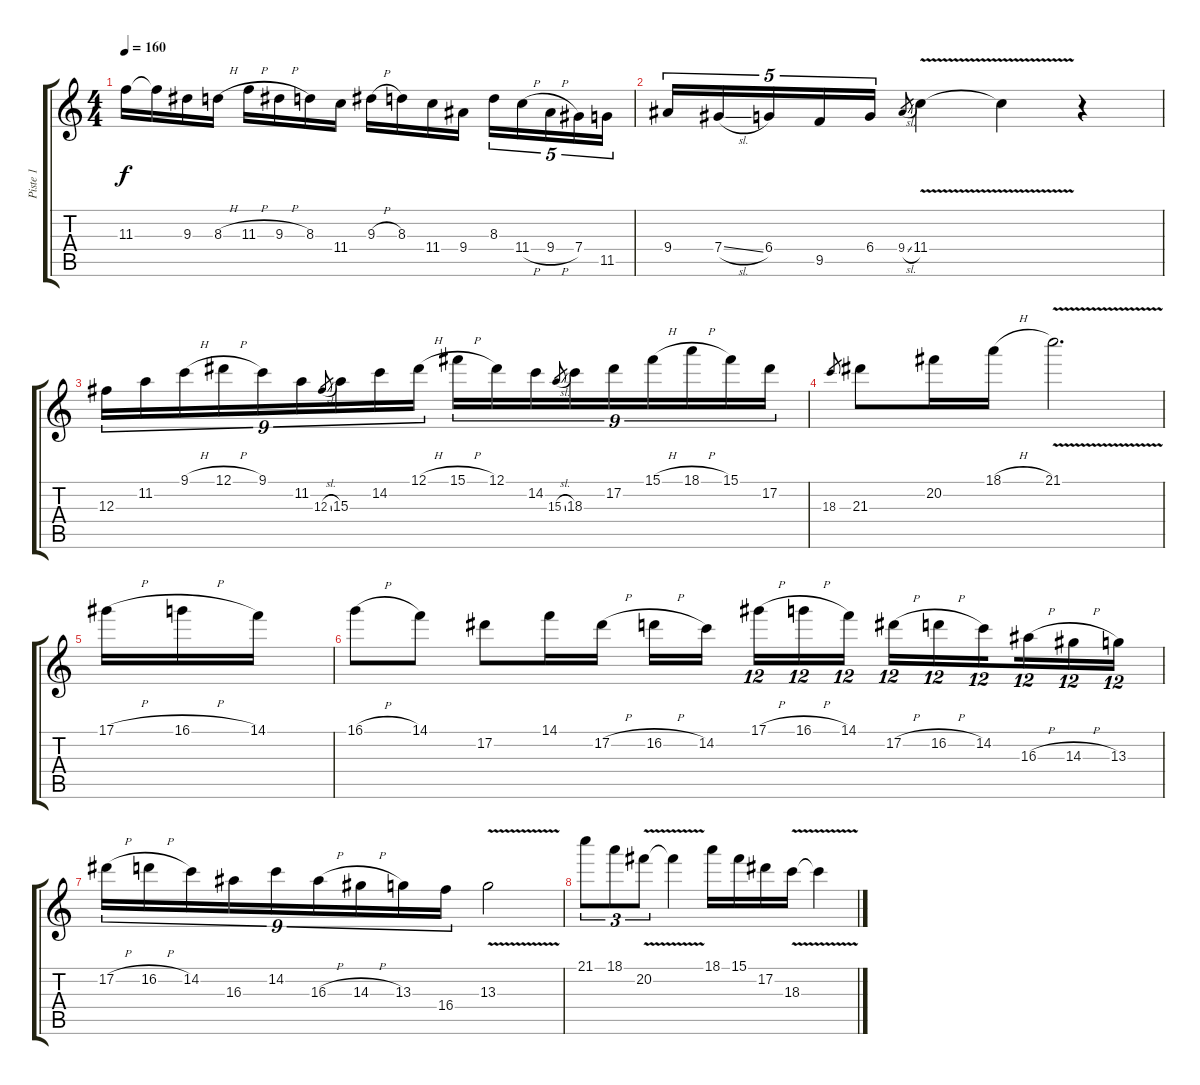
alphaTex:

\track ("Piste 1" "Piste 1") {instrument distortionguitar}
\staff {score tabs}
\tuning (Eb4 Bb3 Gb3 Db3 Ab2 Eb2) {hide}
\ts (4 4)
\tempo 160
\clef g2
\ks c
11.3{t}.16{dy f} 11.3{t}.16 9.3.16 8.3{h}.16 11.3{h}.16 9.3{h}.16 8.3.16 11.4.16 9.3{h}.16 8.3.16 11.4.16 9.4.16 8.3.16{tu (5 4)} 11.4{h}.16{tu (5 4)} 9.4{h}.16{tu (5 4)} 7.4.16{tu (5 4)} 11.5.16{tu (5 4)} |
9.4.16{tu (5 4)} 7.4{sl}.16{tu (5 4)} 6.4.16{tu (5 4)} 9.5.16{tu (5 4)} 6.4.16{tu (5 4)} 9.4{sl}.8{gr} 11.4{v}.4 11.4{t}.4 r.4 |
12.3.16{tu (9 8)} 11.2.16{tu (9 8)} 9.1{h}.16{tu (9 8)} 12.1{h}.16{tu (9 8)} 9.1.16{tu (9 8)} 11.2.16{tu (9 8)} 12.3{sl}.8{gr} 15.3.16{tu (9 8)} 14.2.16{tu (9 8)} 12.1{h}.16{tu (9 8)} 15.1{h}.16{tu (9 8)} 12.1.16{tu (9 8)} 14.2.16{tu (9 8)} 15.3{sl}.8{gr} 18.3.16{tu (9 8)} 17.2.16{tu (9 8)} 15.1{h}.16{tu (9 8)} 18.1{h}.16{tu (9 8)} 15.1.16{tu (9 8)} 17.2.16{tu (9 8)} |
18.3.8{gr} 21.3.8 20.2.16 18.1{h}.16 21.1{v}.2{d} |
17.1{h}.16 16.1{h}.16 14.1.16 |
16.1{h}.8 14.1.8 17.2.8 14.1.16 17.2{h}.16 16.2{h}.16 14.2.16{beam splitsecondary} 17.1{h}.16{tu (12 8)} 16.1{h}.16{tu (12 8)} 14.1.16{tu (12 8)} 17.2{h}.16{tu (12 8)} 16.2{h}.16{tu (12 8)} 14.2.16{tu (12 8) beam splitsecondary} 16.3{h}.16{tu (12 8)} 14.3{h}.16{tu (12 8)} 13.3.16{tu (12 8)} |
17.2{h}.16{tu (9 8)} 16.2{h}.16{tu (9 8)} 14.2.16{tu (9 8)} 16.3.16{tu (9 8)} 14.2.16{tu (9 8)} 16.3{h}.16{tu (9 8)} 14.3{h}.16{tu (9 8)} 13.3.16{tu (9 8)} 16.4.16{tu (9 8)} 13.3{v}.2 |
21.1.8{tu (3 2)} 18.1.8{tu (3 2)} 20.2{v}.8{tu (3 2)} 20.2{t}.4 18.1.16 15.1.16 17.2.16 18.3{v}.16 18.3{t}.4
